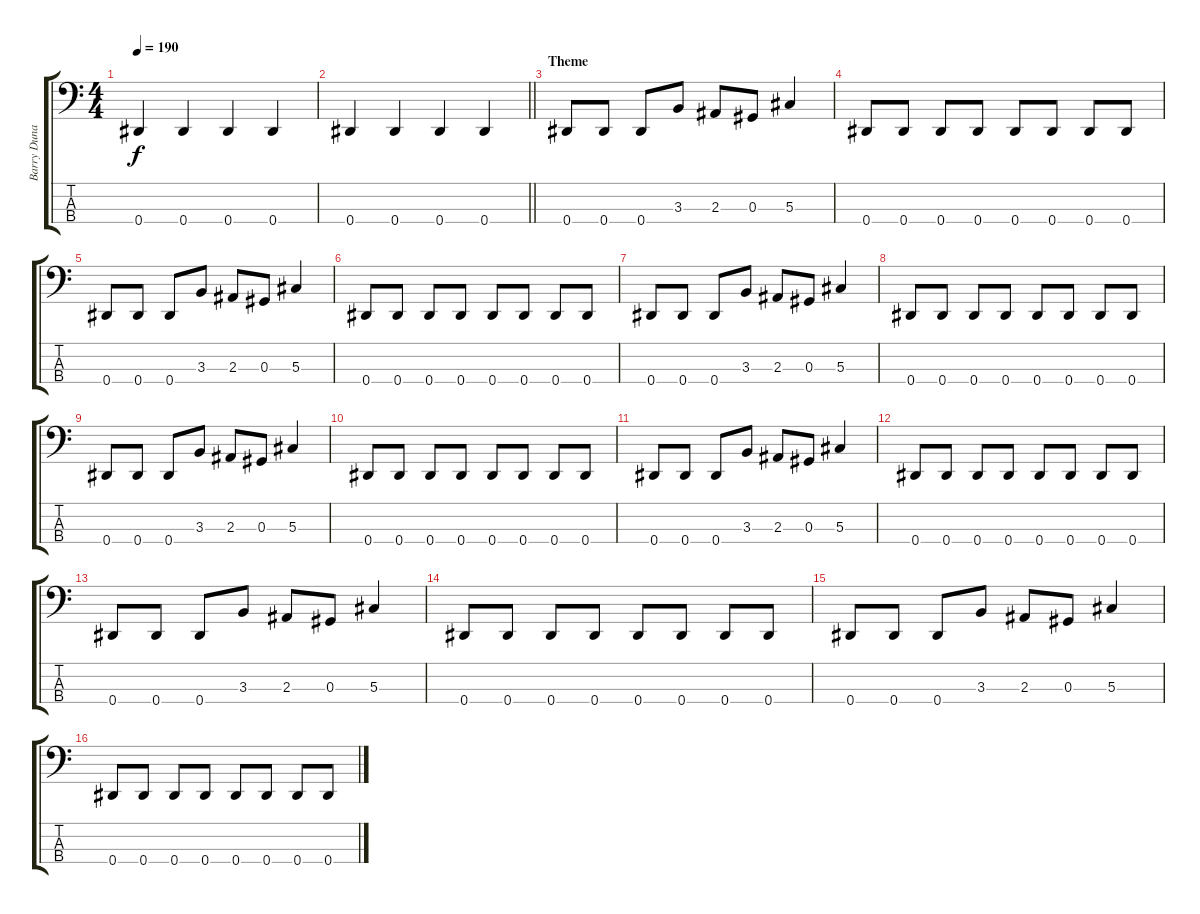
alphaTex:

\track ("Barry Dunaway" "Barry Duna") {instrument electricbassfinger}
\staff {score tabs}
\tuning (Gb2 Db2 Ab1 Eb1) {hide}
\ts (4 4)
\tempo 190
\clef f4
\ks c
0.4.4{dy f} 0.4.4 0.4.4 0.4.4 |
\barLineRight lightlight
0.4.4 0.4.4 0.4.4 0.4.4 |
\section ("" "Theme")
0.4.8 0.4.8 0.4.8 3.3.8 2.3.8 0.3.8 5.3.4 |
0.4.8 0.4.8 0.4.8 0.4.8 0.4.8 0.4.8 0.4.8 0.4.8 |
0.4.8 0.4.8 0.4.8 3.3.8 2.3.8 0.3.8 5.3.4 |
0.4.8 0.4.8 0.4.8 0.4.8 0.4.8 0.4.8 0.4.8 0.4.8 |
0.4.8 0.4.8 0.4.8 3.3.8 2.3.8 0.3.8 5.3.4 |
0.4.8 0.4.8 0.4.8 0.4.8 0.4.8 0.4.8 0.4.8 0.4.8 |
0.4.8 0.4.8 0.4.8 3.3.8 2.3.8 0.3.8 5.3.4 |
0.4.8 0.4.8 0.4.8 0.4.8 0.4.8 0.4.8 0.4.8 0.4.8 |
0.4.8 0.4.8 0.4.8 3.3.8 2.3.8 0.3.8 5.3.4 |
0.4.8 0.4.8 0.4.8 0.4.8 0.4.8 0.4.8 0.4.8 0.4.8 |
0.4.8 0.4.8 0.4.8 3.3.8 2.3.8 0.3.8 5.3.4 |
0.4.8 0.4.8 0.4.8 0.4.8 0.4.8 0.4.8 0.4.8 0.4.8 |
0.4.8 0.4.8 0.4.8 3.3.8 2.3.8 0.3.8 5.3.4 |
0.4.8 0.4.8 0.4.8 0.4.8 0.4.8 0.4.8 0.4.8 0.4.8
